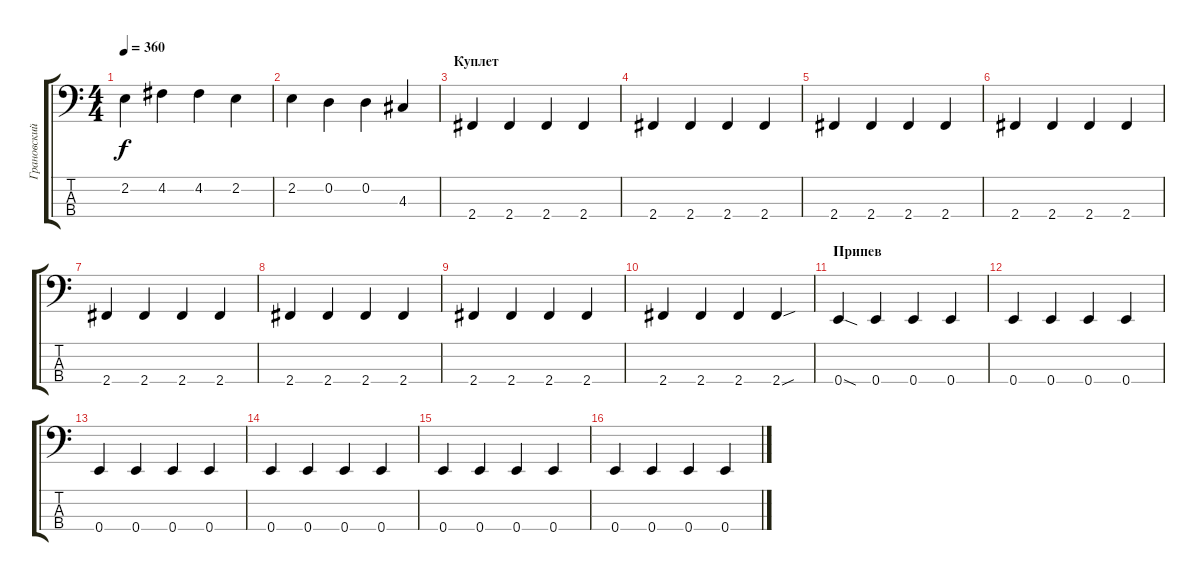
\track ("Грановский" "Грановский") {instrument electricbassfinger}
\staff {score tabs}
\tuning (G2 D2 A1 E1) {hide}
\ts (4 4)
\tempo 360
\clef f4
\ks c
2.2.4{dy f} 4.2.4 4.2.4 2.2.4 |
2.2.4 0.2.4 0.2.4 4.3.4 |
\section ("" "Куплет")
2.4.4 2.4.4 2.4.4 2.4.4 |
2.4.4 2.4.4 2.4.4 2.4.4 |
2.4.4 2.4.4 2.4.4 2.4.4 |
2.4.4 2.4.4 2.4.4 2.4.4 |
2.4.4 2.4.4 2.4.4 2.4.4 |
2.4.4 2.4.4 2.4.4 2.4.4 |
2.4.4 2.4.4 2.4.4 2.4.4 |
2.4.4 2.4.4 2.4.4 2.4{sou}.4 |
\section ("" "Припев")
0.4{sod}.4 0.4.4 0.4.4 0.4.4 |
0.4.4 0.4.4 0.4.4 0.4.4 |
0.4.4 0.4.4 0.4.4 0.4.4 |
0.4.4 0.4.4 0.4.4 0.4.4 |
0.4.4 0.4.4 0.4.4 0.4.4 |
0.4.4 0.4.4 0.4.4 0.4.4
